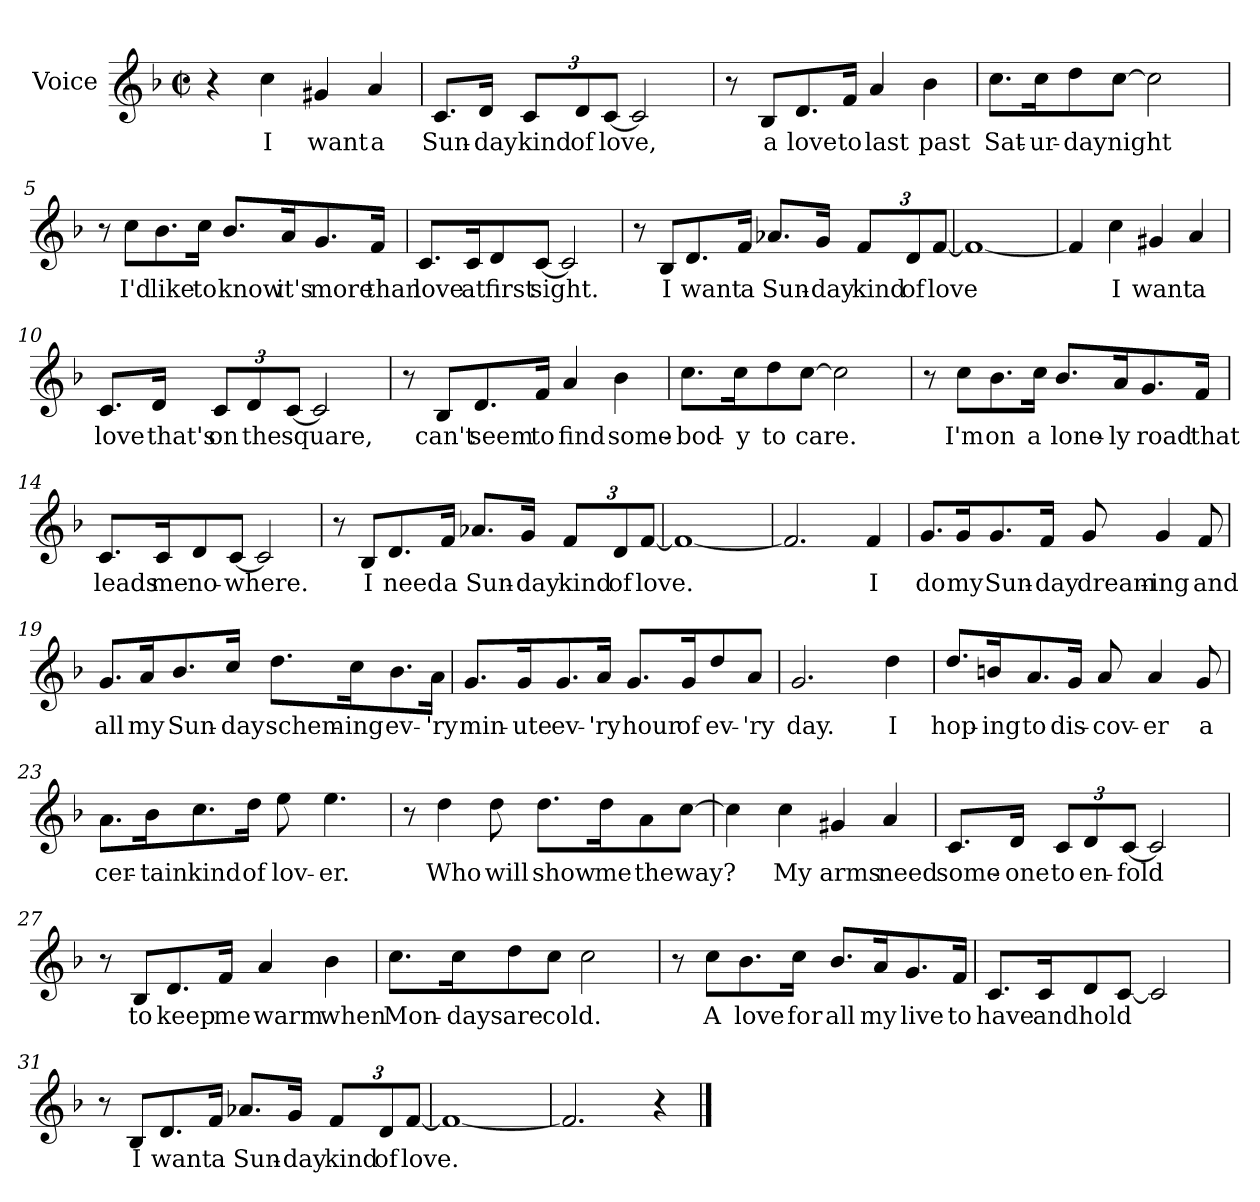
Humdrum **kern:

**kern	**text
*part1	*part1
*staff1	*staff1
*I"Voice	*
*clefG2	*
*k[b-]	*
*F:	*
*M2/2	*
*met(c|)	*
=1	=1
4r	.
4cc\	I
4g#X/	want
4a/	a
=2	=2
8.c/L	Sun-
16d/J	-day
*Xbrackettup	*
12c/L	kind
12d/	of
[12c/J	love,
2c/]	.
=3	=3
8r	.
8B-/L	a
8.d/	love
16f/J	to
4a/	last
4b-\	past
=4	=4
8.cc\L	Sat-
16cc\	ur-
8dd\	-day
[8cc\J	night
2cc\]	.
!!LO:LB:g=z
=5	=5
8r	.
8cc\L	I'd
8.b-\	like
16cc\J	to
8.b-/L	know
16a/	it's
8.g/	more
16f/J	than
=6	=6
8.c/L	love
16c/	at
8d/	first
[8c/J	sight.
2c/]	.
=7	=7
8r	.
8B-/L	I
8.d/	want
16f/J	a
8.a-X/L	Sun-
16g/J	-day
12f/L	kind
12d/	of
[12f/J	love
=8	=8
1f_	.
!!LO:LB:g=z
=9	=9
4f/]	.
4cc\	I
4g#X/	want
4a/	a
=10	=10
8.c/L	love
16d/J	that's
12c/L	on
12d/	the
[12c/J	square,
2c/]	.
=11	=11
8r	.
8B-/L	can't
8.d/	seem
16f/J	to
4a/	find
4b-\	some-
=12	=12
8.cc\L	-bod-
16cc\	-y
8dd\	to
[8cc\J	care.
2cc\]	.
!!LO:LB:g=z
=13	=13
8r	.
8cc\L	I'm
8.b-\	on
16cc\J	a
8.b-/L	lone-
16a/	-ly
8.g/	road
16f/J	that
=14	=14
8.c/L	leads
16c/	me
8d/	no-
[8c/J	-where.
2c/]	.
=15	=15
8r	.
8B-/L	I
8.d/	need
16f/J	a
8.a-X/L	Sun-
16g/J	-day
12f/L	kind
12d/	of
[12f/J	love.
=16	=16
1f_	.
!!LO:LB:g=z
=17	=17
2.f/]	.
4f/	I
=18	=18
8.g/L	do
16g/	my
8.g/	Sun-
16f/J	-day
8g/	dream-
4g/	-ing
8f/	and
=19	=19
8.g/L	all
16a/	my
8.b-/	Sun-
16cc/J	-day
8.dd\L	schem-
16cc\	ing
8.b-\	ev-
16a\J	-'ry
=20	=20
8.g/L	min-
16g/	-ute
8.g/	ev-
16a/J	-'ry
8.g/L	hour
16g/	of
8dd/	ev-
8a/J	-'ry
!!LO:LB:g=z
=21	=21
2.g/	day.
4dd\	I
=22	=22
8.dd/L	hop-
16bn/	-ing
8.a/	to
16g/J	dis-
8a/	-cov-
4a/	-er
8g/	a
=23	=23
8.a\L	cer-
16b-\	-tain
8.cc\	kind
16dd\J	of
8ee\	lov-
4.ee\	-er.
=24	=24
8r	.
4dd\	Who
8dd\	will
8.dd\L	show
16dd\	me
8a\	the
[8cc\J	way?
!!LO:LB:g=z
=25	=25
4cc\]	.
4cc\	My
4g#X/	arms
4a/	need
=26	=26
8.c/L	some-
16d/J	-one
12c/L	to
12d/	en-
[12c/J	-fold
2c/]	.
=27	=27
8r	.
8B-/L	to
8.d/	keep
16f/J	me
4a/	warm
4b-\	when
=28	=28
8.cc\L	Mon-
16cc\	-days
8dd\	are
8cc\J	cold.
2cc\	.
!!LO:LB:g=z
=29	=29
8r	.
8cc\L	A
8.b-\	love
16cc\J	for
8.b-/L	all
16a/	my
8.g/	live
16f/J	to
=30	=30
8.c/L	have
16c/	and
8d/	hold
[8c/J	.
2c/]	.
=31	=31
8r	.
8B-/L	I
8.d/	want
16f/J	a
8.a-X/L	Sun-
16g/J	-day
12f/L	kind
12d/	of
[12f/J	love.
=32	=32
1f_	.
=33	=33
2.f/]	.
4r	.
==	==
*-	*-
